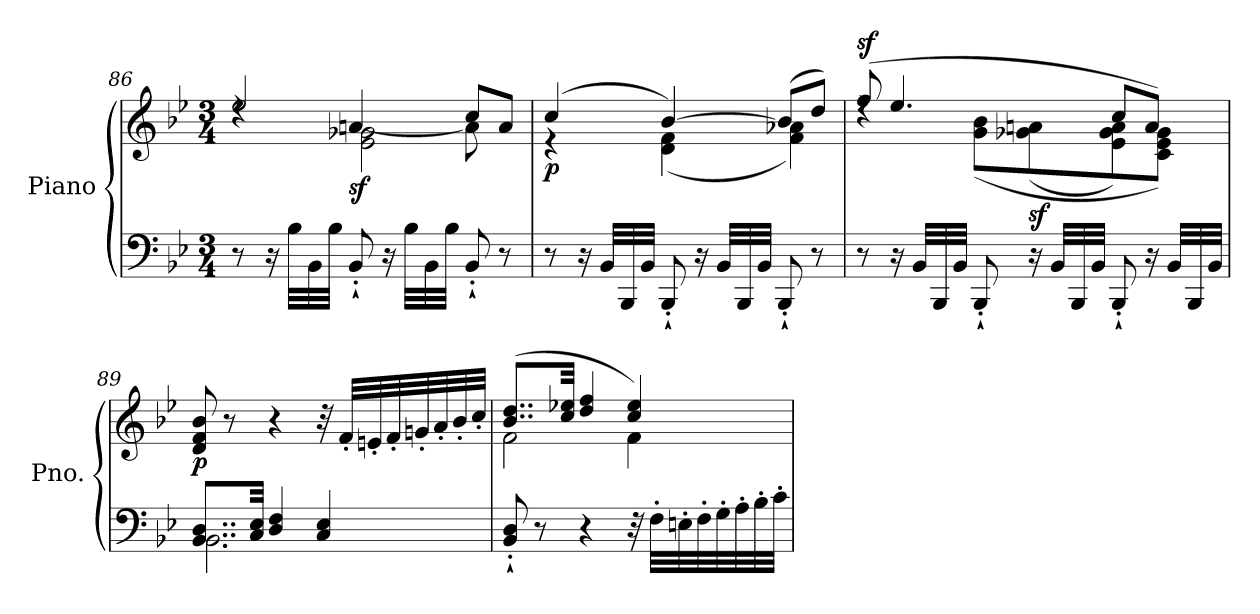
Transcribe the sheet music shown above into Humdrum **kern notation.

**kern	**kern	**dynam
*part1	*part1	*part1
*staff2	*staff1	*staff1/2
*I"Piano	*	*
*I'Pno.	*	*
!!LO:LB:g=z
*clefF4	*clefG2	*
*k[b-e-]	*k[b-e-]	*
*M3/4	*M3/4	*
=86	=86	=86
*	*^	*
*	*	*^	*
8r	2ee-/	4rdd	4ryy	.
16r	.	.	.	.
*Xtuplet	*	*	*	*
48B-\LLL	.	.	.	.
48BB-\	.	.	.	.
48B-\JJJ	.	.	.	.
!	!	!	!	!LO:DY:b
8BB-`'/	.	[4an/	2e-\ 2g-X\	sf
16r	.	.	.	.
48B-\LLL	.	.	.	.
48BB-\	.	.	.	.
48B-\JJJ	.	.	.	.
8BB-`'/	8cc/L	8a\]	.	.
8r	8a/J	8ryy	.	.
*	*	*v	*v	*
=87	=87	=87	=87
!	!	!	!LO:DY:b
8r	(4cc/	4r	p
16r	.	.	.
48BB-/LLL	.	.	.
48BBB-/	.	.	.
48BB-/JJJ	.	.	.
!	!	!	!LO:DY:b
8BBB-`'/	[4b-/)	(4d\ 4f\	other-dynamics
16r	.	.	.
48BB-/LLL	.	.	.
48BBB-/	.	.	.
48BB-/JJJ	.	.	.
8BBB-`'/	(8b-/L]	4f\ 4a-X\)	.
8r	8dd/J)	.	.
=88	=88	=88	=88
!	!	!	!LO:DY:a
8r	(8ff/	4rdd	sf
16r	4.ee-/	.	.
48BB-/LLL	.	.	.
48BBB-/	.	.	.
48BB-/JJJ	.	.	.
8BBB-`'/	.	(8g\ 8b-\L	.
!	!	!	!LO:DY:b
16r	.	(8g-X\ 8an\	sf
48BB-/LLL	.	.	.
48BBB-/	.	.	.
48BB-/JJJ	.	.	.
8BBB-`'/	8cc/L	8e-\ 8g-\ 8a\)	.
16r	8a/J)	8c\ 8e-\ 8g-\J)	.
48BB-/LLL	.	.	.
48BBB-/	.	.	.
48BB-/JJJ	.	.	.
*	*v	*v	*
!!LO:LB:g=z
=89	=89	=89
*^	*	*
!	!	!	!LO:DY:b
8..BB-/ 8..D/L	2.BB-\	8d/ 8f/ 8b-/	p
.	.	8r	.
32C/ 32E-/Jkk	.	.	.
4D/ 4F/	.	4r	.
4C/ 4E-/	.	32r	.
.	.	32f'/LLL	.
.	.	32en'/	.
.	.	32f'/	.
.	.	32gn'/	.
.	.	32a'/	.
.	.	32b-'/	.
.	.	32cc'/JJJ	.
*v	*v	*	*
=90	=90	=90
*	*^	*
8BB-/`' 8D/`'	(8..b-/ 8..dd/L	2f\	.
8r	.	.	.
.	32cc/ 32ee-X/Jkk	.	.
4r	4dd/ 4ff/	.	.
32r	4cc/ 4ee-/)	4f\	.
32F'\LLL	.	.	.
32En'\	.	.	.
32F'\	.	.	.
32G'\	.	.	.
32A'\	.	.	.
32B-'\	.	.	.
32c'\JJJ	.	.	.
*	*v	*v	*
=	=	=
*-	*-	*-
